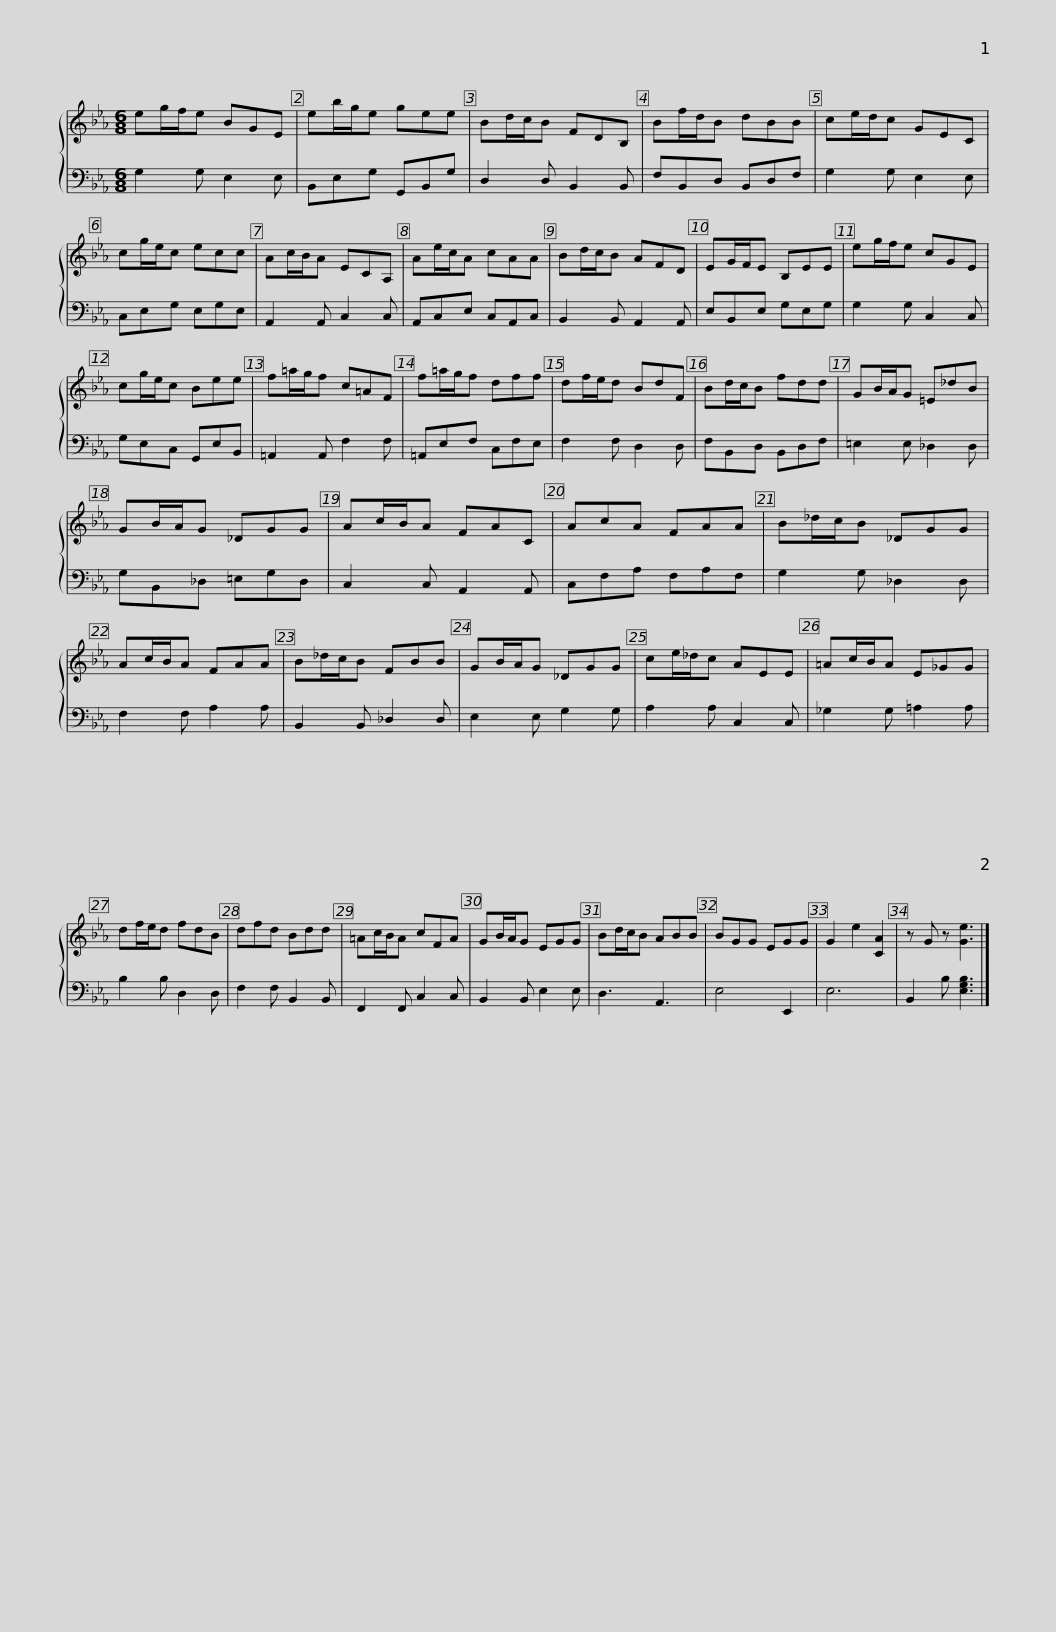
X:1
%%score { 1 | 2 }
L:1/8
M:6/8
I:linebreak $
K:Eb
V:1 treble
V:2 bass
V:1
 eg/f/e BGE | eb/g/e gee | Bd/c/B FDB, | Bf/d/B dBB | ce/d/c GEC | %5
 cg/e/c ecc | Ac/B/A ECA, |$ Ae/c/A cAA | Bd/c/B AFD | EG/F/E B,EE | %10
 eg/f/e cGE | cg/e/c Bee | f=a/g/f c=AF | f=a/g/f dff |$ df/e/d BdF | %15
 Bd/c/B fdd | GB/A/G =E_dB | GB/A/G _DGG | Ac/B/A FAC | AcA FAA | %20
 B_d/c/B _DGG |$ Ac/B/A FAA | B_d/c/B FBB | GB/A/G _DGG | ce/_d/c AEE | %25
 =Ac/B/A E_GG | df/e/d fdB | dfd Bdd |$ =Ac/B/A cFA | GB/A/G EGG | %30
 Bd/c/B ABB | BGG EGG | G2 e2 [CA]2 | z G z [Ge]3 |] %34
V:2
 G,2 G, E,2 E, | B,,E,G, G,,B,,G, | D,2 D, B,,2 B,, | F,B,,D, B,,D,F, | G,2 G, E,2 E, | %5
 C,E,G, E,G,E, | A,,2 A,, C,2 C, |$ A,,C,E, C,A,,C, | B,,2 B,, A,,2 A,, | E,B,,E, G,E,G, | %10
 G,2 G, C,2 C, | G,E,C, G,,E,B,, | =A,,2 A,, F,2 F, | =A,,E,F, C,F,E, |$ F,2 F, D,2 D, | %15
 F,B,,D, B,,D,F, | =E,2 E, _D,2 D, | G,B,,_D, =E,G,D, | C,2 C, A,,2 A,, | C,F,A, F,A,F, | %20
 G,2 G, _D,2 D, |$ F,2 F, A,2 A, | B,,2 B,, _D,2 D, | E,2 E, G,2 G, | A,2 A, C,2 C, | %25
 _G,2 G, =A,2 A, | B,2 B, D,2 D, | F,2 F, B,,2 B,, |$ F,,2 F,, C,2 C, | B,,2 B,, E,2 E, | %30
 D,3 A,,3 | E,4 E,,2 | E,6 | B,,2 B, [E,G,B,]3 |] %34
